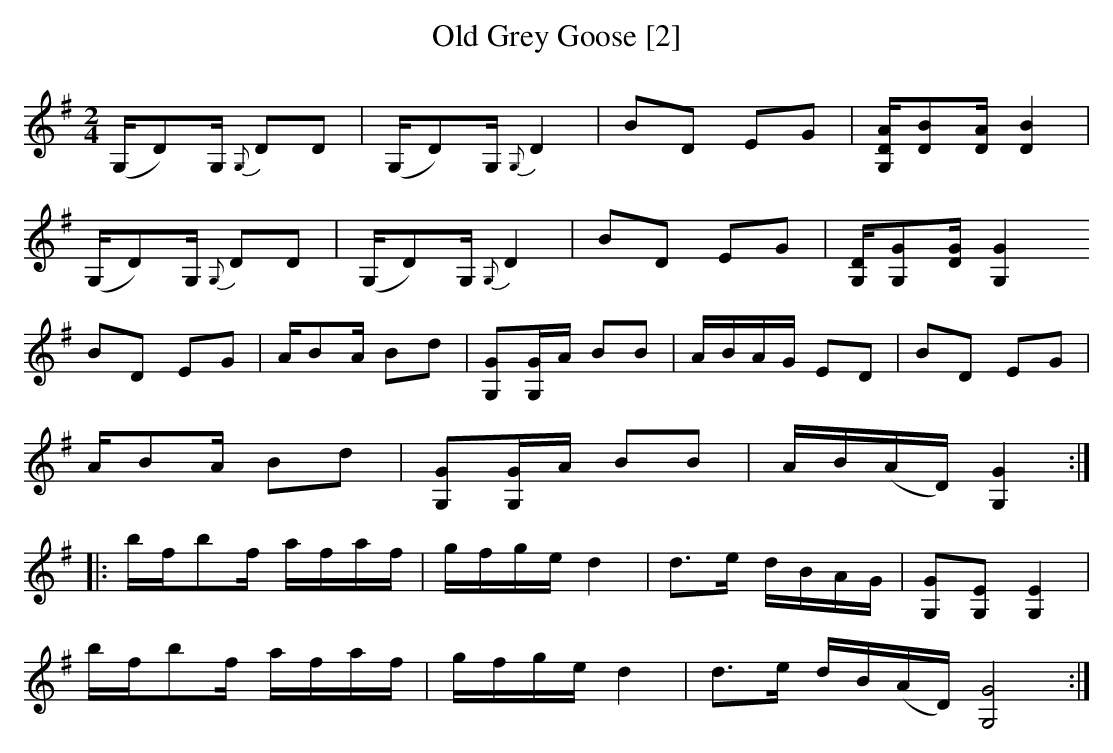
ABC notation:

X:1
T:Old Grey Goose [2]
M:2/4
L:1/8
K:G
(G,/D)G,/ {G,}DD | (G,/D)G,/ {G,}D2 | BD EG | [G,/D/A/][DB][D/A/] [D2B2] |
(G,/D)G,/ {G,}DD | (G,/D)G,/ {G,}D2 | BD EG | [G,/D/][G,G][G/D/] [G,2G2 ||
BD EG | A/BA/ Bd | [G,G][G,/G/]A/ BB | A/B/A/G/ ED | BD EG|
A/BA/ Bd | [G,G][G,/G/]A/ BB | A/B/(A/D/) [G,2G2] :|
|: b/f/bf/ a/f/a/f/ | g/f/g/e/ d2 | d>e d/B/A/G/ | [G,G][G,E] [G,2E2] |
b/f/bf/ a/f/a/f/ | g/f/g/e/ d2 | d>e d/B/(A/D/) [G,4G4] :|]
